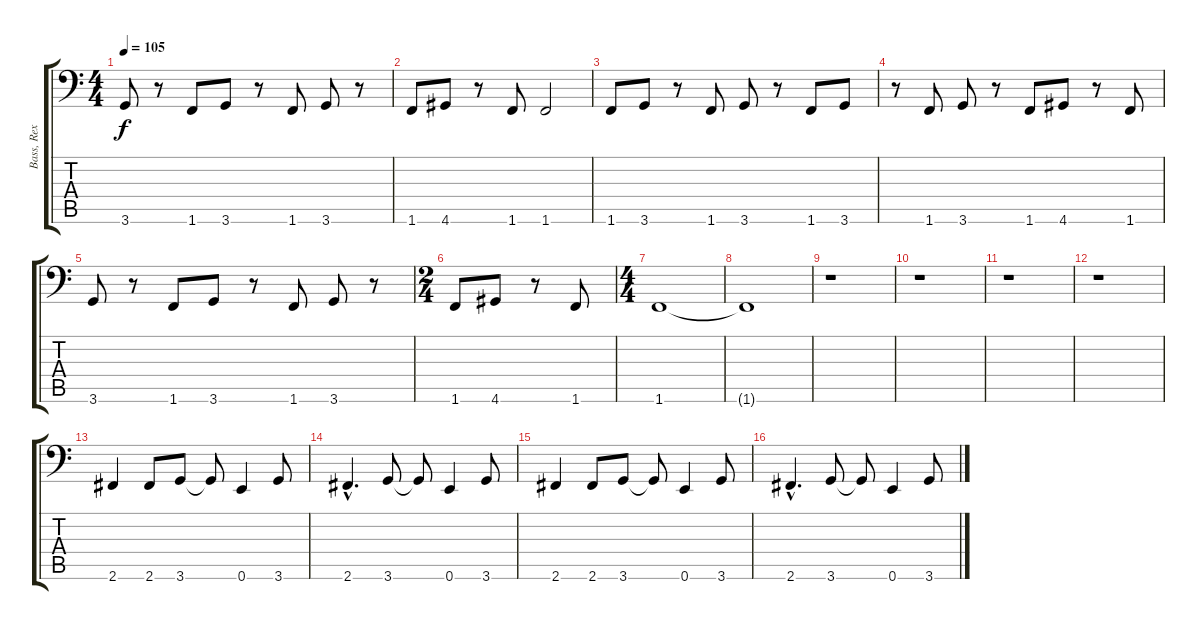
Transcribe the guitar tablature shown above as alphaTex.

\track ("Bass, Rex" "Bass, Rex") {instrument electricbasspick}
\staff {score tabs}
\tuning (E3 B2 G2 D2 A1 E1) {hide}
\ts (4 4)
\tempo 105
\clef f4
\ks c
3.6.8{dy f} r.8 1.6.8 3.6.8 r.8 1.6.8 3.6.8 r.8 |
1.6.8 4.6.8 r.8 1.6.8 1.6.2 |
1.6.8 3.6.8 r.8 1.6.8 3.6.8 r.8 1.6.8 3.6.8 |
r.8 1.6.8 3.6.8 r.8 1.6.8 4.6.8 r.8 1.6.8 |
3.6.8 r.8 1.6.8 3.6.8 r.8 1.6.8 3.6.8 r.8 |
\ts (2 4)
1.6.8 4.6.8 r.8 1.6.8 |
\ts (4 4)
1.6.1 |
1.6{t}.1 |
r.1 |
r.1 |
r.1 |
r.1 |
2.6.4 2.6.8 3.6.8 3.6{t}.8 0.6.4 3.6.8 |
2.6{hac}.4{d} 3.6.8 3.6{t}.8 0.6.4 3.6.8 |
2.6.4 2.6.8 3.6.8 3.6{t}.8 0.6.4 3.6.8 |
2.6{hac}.4{d} 3.6.8 3.6{t}.8 0.6.4 3.6.8
